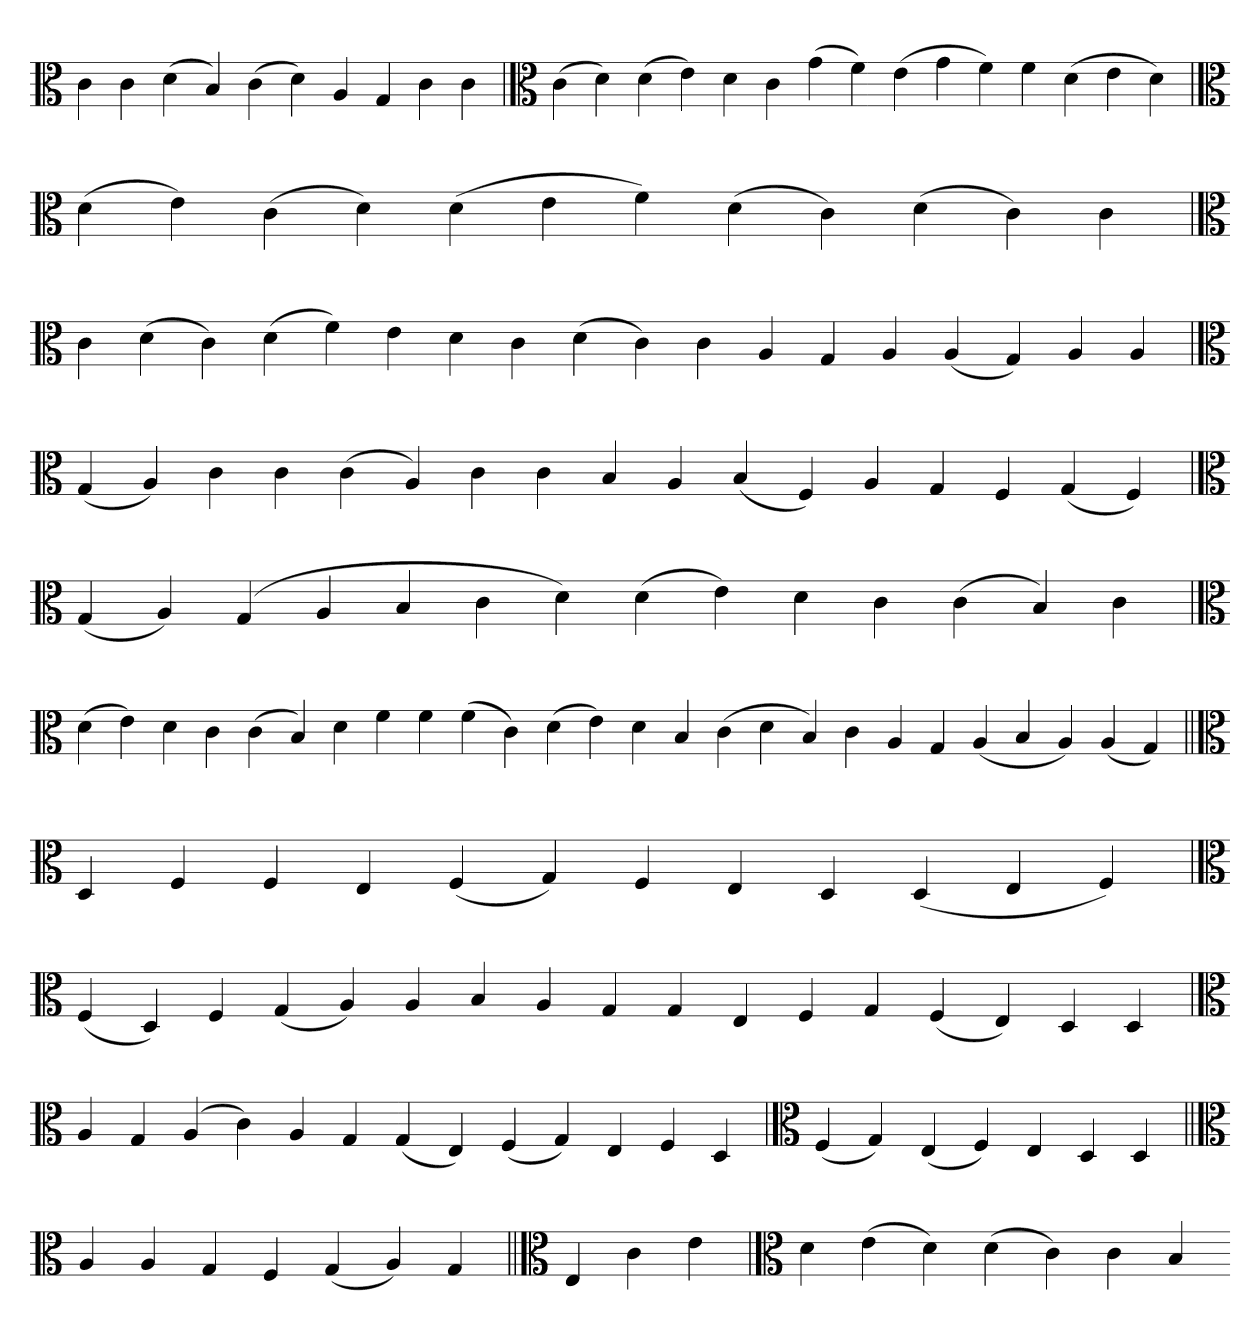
**kern
*part1
*staff1
*clefC3
=
4c
4c
(4d
4B)
(4c
4d)
4A
4G
4c
4c
=`
*clefC3
(4c
4d)
(4d
4e)
4d
4c
(4g
4f)
(4e
4g
4f)
4f
(4d
4e
4d)
=
*clefC3
(4d
4e)
(4c
4d)
(4d
4e
4f)
(4d
4c)
(4d
4c)
4c
=`
*clefC3
4c
(4d
4c)
(4d
4f)
4e
4d
4c
(4d
4c)
4c
4A
4G
4A
(4A
4G)
4A
4A
=`
*clefC3
(4G
4A)
4c
4c
(4c
4A)
4c
4c
4B
4A
(4B
4F)
4A
4G
4F
(4G
4F)
='
*clefC3
(4G
4A)
(4G
4A
4B
4c
4d)
(4d
4e)
4d
4c
(4c
4B)
4c
=`
*clefC3
(4d
4e)
4d
4c
(4c
4B)
4d
4f
4f
(4f
4c)
(4d
4e)
4d
4B
(4c
4d
4B)
4c
4A
4G
(4A
4B
4A)
(4A
4G)
=||
*clefC3
4D
4F
4F
4E
(4F
4G)
4F
4E
4D
(4D
4E
4F)
=`
*clefC3
(4F
4D)
4F
(4G
4A)
4A
4B
4A
4G
4G
4E
4F
4G
(4F
4E)
4D
4D
=
*clefC3
4A
4G
(4A
4c)
4A
4G
(4G
4E)
(4F
4G)
4E
4F
4D
=`
*clefC3
(4F
4G)
(4E
4F)
4E
4D
4D
=||
*clefC3
4A
4A
4G
4F
(4G
4A)
4G
=||
*clefC3
4E
4c
4e
=`
*clefC3
4d
(4e
4d)
(4d
4c)
4c
4B
=-
*-
